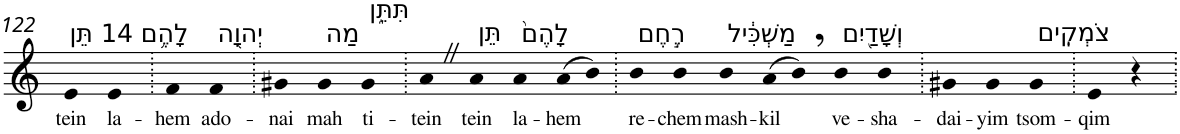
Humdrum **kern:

**kern	**text
*part1	*part1
*staff1	*staff1
*I"Piano	*
*I'Pno	*
!!LO:PB:g=z
*clefG2	*
*k[]	*
=122	=122
!LO:TX:a:t=14 תֵּן	!
!	!LO:LY:b
4e	tein
!LO:TX:a:t=לָהֶ֥ם	!
!	!LO:LY:b
4e	la-
=123.	=123.
!	!LO:LY:b
4f	-hem
!LO:TX:a:t=יְהוָ֖ה	!
!	!LO:LY:b
4f	ado-
=124.	=124.
!	!LO:LY:b
4g#X	-nai
!LO:TX:a:t=מַה	!
!	!LO:LY:b
4g#	mah
!LO:TX:a:t=תִּתֵּ֑ן	!
!	!LO:LY:b
4g#	ti-
=125.	=125.
!	!LO:LY:b
4aZ	-tein
!LO:TX:a:t=תֵּן	!
!	!LO:LY:b
4a	tein
!LO:TX:a:t=לָהֶם֙	!
!	!LO:LY:b
4a	la-
!	!LO:LY:b
(>8a	-hem
8b)	.
=126.	=126.
!LO:TX:a:t=רֶ֣חֶם	!
!	!LO:LY:b
4b	re-
!	!LO:LY:b
4b	-chem
!LO:TX:a:t=מַשְׁכִּ֔יל	!
!	!LO:LY:b
4b	mash-
!	!LO:LY:b
(>8a	-kil
8b,)	.
!LO:TX:a:t=וְשָׁדַ֖יִם	!
!	!LO:LY:b
4b	ve-
!	!LO:LY:b
4b	-sha-
=127.	=127.
!	!LO:LY:b
4g#X	-dai-
!	!LO:LY:b
4g#	-yim
!LO:TX:a:t=צֹמְקִֽים	!
!	!LO:LY:b
4g#	tsom-
=128.	=128.
!	!LO:LY:b
4e	-qim
4r	.
=.	=.
*-	*-
